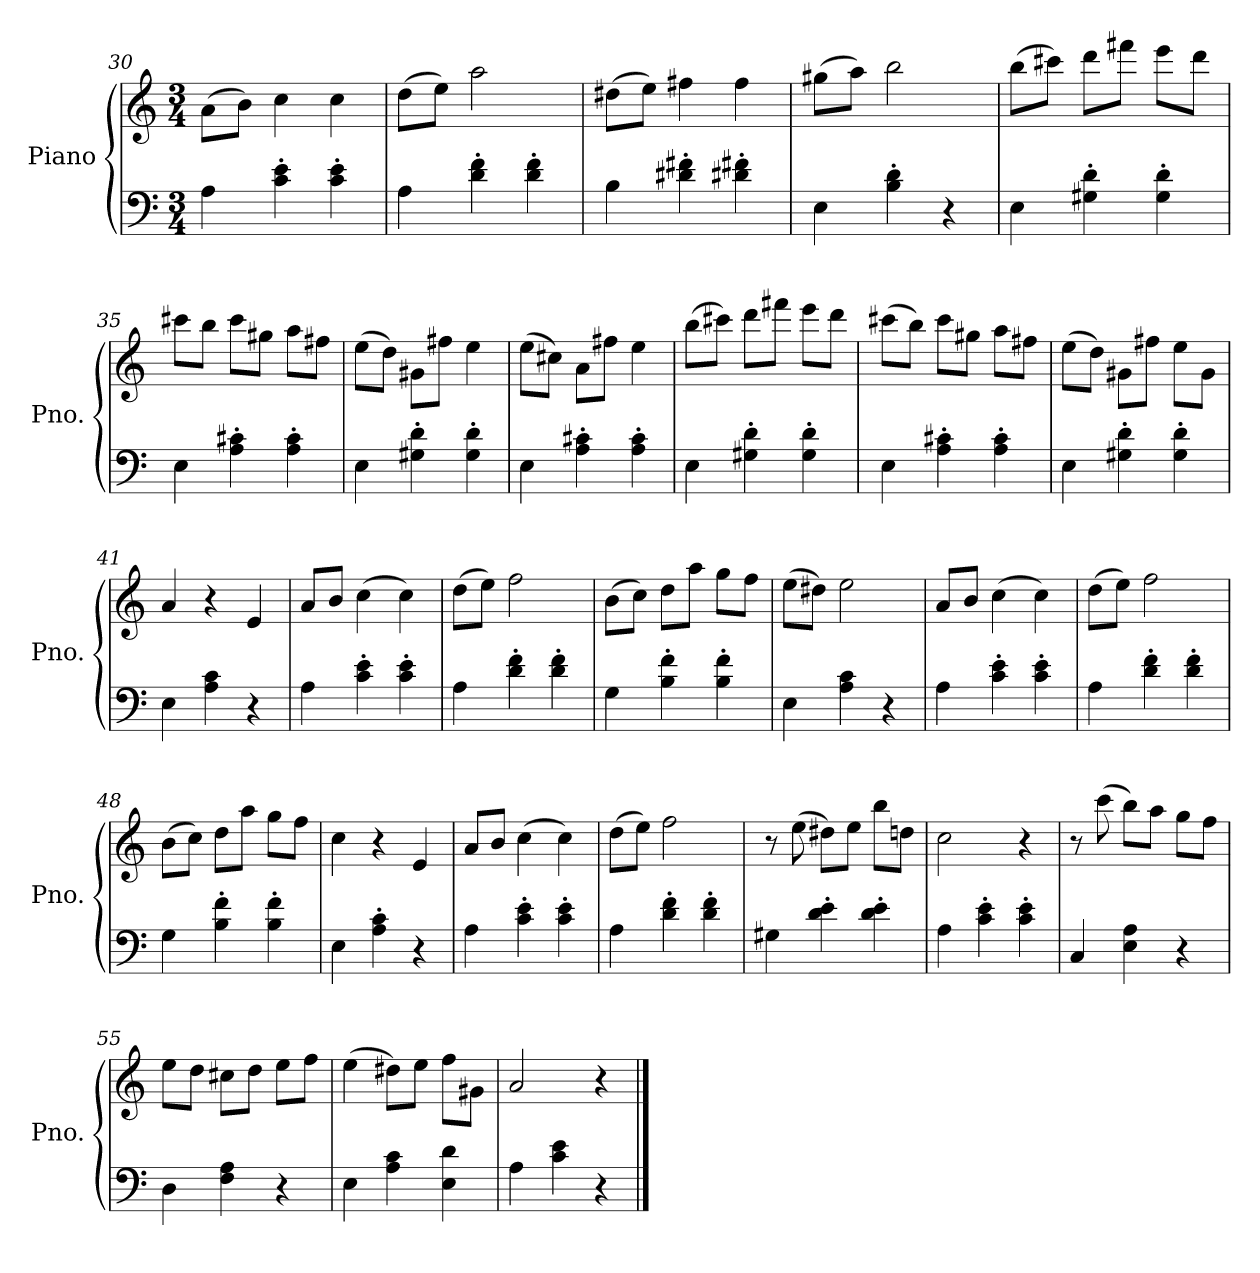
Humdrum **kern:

**kern	**kern
*part1	*part1
*staff2	*staff1
*I"Piano	*
*I'Pno.	*
*clefF4	*clefG2
*k[]	*k[]
*M3/4	*M3/4
=30	=30
4A\	(8a\L
.	8b\J)
4c\' 4e\'	4cc\
4c\' 4e\'	4cc\
=31	=31
4A\	(8dd\L
.	8ee\J)
4d\' 4f\'	2aa\
4d\' 4f\'	.
=32	=32
4B\	(8dd#X\L
.	8ee\J)
4d#X\' 4f#X\'	4ff#X\
4d#X\' 4f#X\'	4ff#\
=33	=33
4E\	(8gg#X\L
.	8aa\J)
4B\' 4d\'	2bb\
4r	.
!!LO:PB:g=z
=34	=34
4E\	(8bb\L
.	8ccc#X\J)
4G#X\' 4d\'	8ddd\L
.	8fff#X\J
4G#\' 4d\'	8eee\L
.	8ddd\J
=35	=35
4E\	8ccc#X\L
.	8bb\J
4A\' 4c#X\'	8ccc#\L
.	8gg#X\J
4A\' 4c#\'	8aa\L
.	8ff#X\J
=36	=36
4E\	(8ee\L
.	8dd\J)
4G#X\' 4d\'	8g#X\L
.	8ff#X\J
4G#\' 4d\'	4ee\
=37	=37
4E\	(8ee\L
.	8cc#X\J)
4A\' 4c#X\'	8a\L
.	8ff#X\J
4A\' 4c#\'	4ee\
!!LO:LB:g=z
=38	=38
4E\	(8bb\L
.	8ccc#X\J)
4G#X\' 4d\'	8ddd\L
.	8fff#X\J
4G#\' 4d\'	8eee\L
.	8ddd\J
=39	=39
4E\	(8ccc#X\L
.	8bb\J)
4A\' 4c#X\'	8ccc#\L
.	8gg#X\J
4A\' 4c#\'	8aa\L
.	8ff#X\J
=40	=40
4E\	(8ee\L
.	8dd\J)
4G#X\' 4d\'	8g#X\L
.	8ff#X\J
4G#\' 4d\'	8ee\L
.	8g#\J
=41	=41
4E\	4a/
4A\ 4c\	4r
4r	4e/
=42	=42
4A\	8a/L
.	8b/J
4c\' 4e\'	(4cc\
4c\' 4e\'	4cc\)
=43	=43
4A\	(8dd\L
.	8ee\J)
4d\' 4f\'	2ff\
4d\' 4f\'	.
!!LO:LB:g=z
=44	=44
4G\	(8b\L
.	8cc\J)
4B\' 4f\'	8dd\L
.	8aa\J
4B\' 4f\'	8gg\L
.	8ff\J
=45	=45
4E\	(8ee\L
.	8dd#X\J)
4A\ 4c\	2ee\
4r	.
=46	=46
4A\	8a/L
.	8b/J
4c\' 4e\'	(4cc\
4c\' 4e\'	4cc\)
=47	=47
4A\	(8dd\L
.	8ee\J)
4d\' 4f\'	2ff\
4d\' 4f\'	.
=48	=48
4G\	(8b\L
.	8cc\J)
4B\' 4f\'	8dd\L
.	8aa\J
4B\' 4f\'	8gg\L
.	8ff\J
=49	=49
4E\	4cc\
4A\' 4c\'	4r
4r	4e/
=50	=50
4A\	8a/L
.	8b/J
4c\' 4e\'	(4cc\
4c\' 4e\'	4cc\)
!!LO:LB:g=z
=51	=51
4A\	(8dd\L
.	8ee\J)
4d\' 4f\'	2ff\
4d\' 4f\'	.
=52	=52
4G#X\	8r
.	(8ee\
4d\' 4e\'	8dd#X\L)
.	8ee\J
4d\' 4e\'	8bb\L
.	8ddn\J
=53	=53
4A\	2cc\
4c\' 4e\'	.
4c\' 4e\'	4r
=54	=54
4C/	8r
.	(8ccc\
4E\ 4A\	8bb\L)
.	8aa\J
4r	8gg\L
.	8ff\J
=55	=55
4D\	8ee\L
.	8dd\J
4F\ 4A\	8cc#X\L
.	8dd\J
4r	8ee\L
.	8ff\J
=56	=56
4E\	(4ee\
4A\ 4c\	8dd#X\L)
.	8ee\J
4E\ 4d\	8ff\L
.	8g#X\J
!!LO:LB:g=z
=57	=57
4A\	2a/
4c\ 4e\	.
4r	4r
==	==
*-	*-
